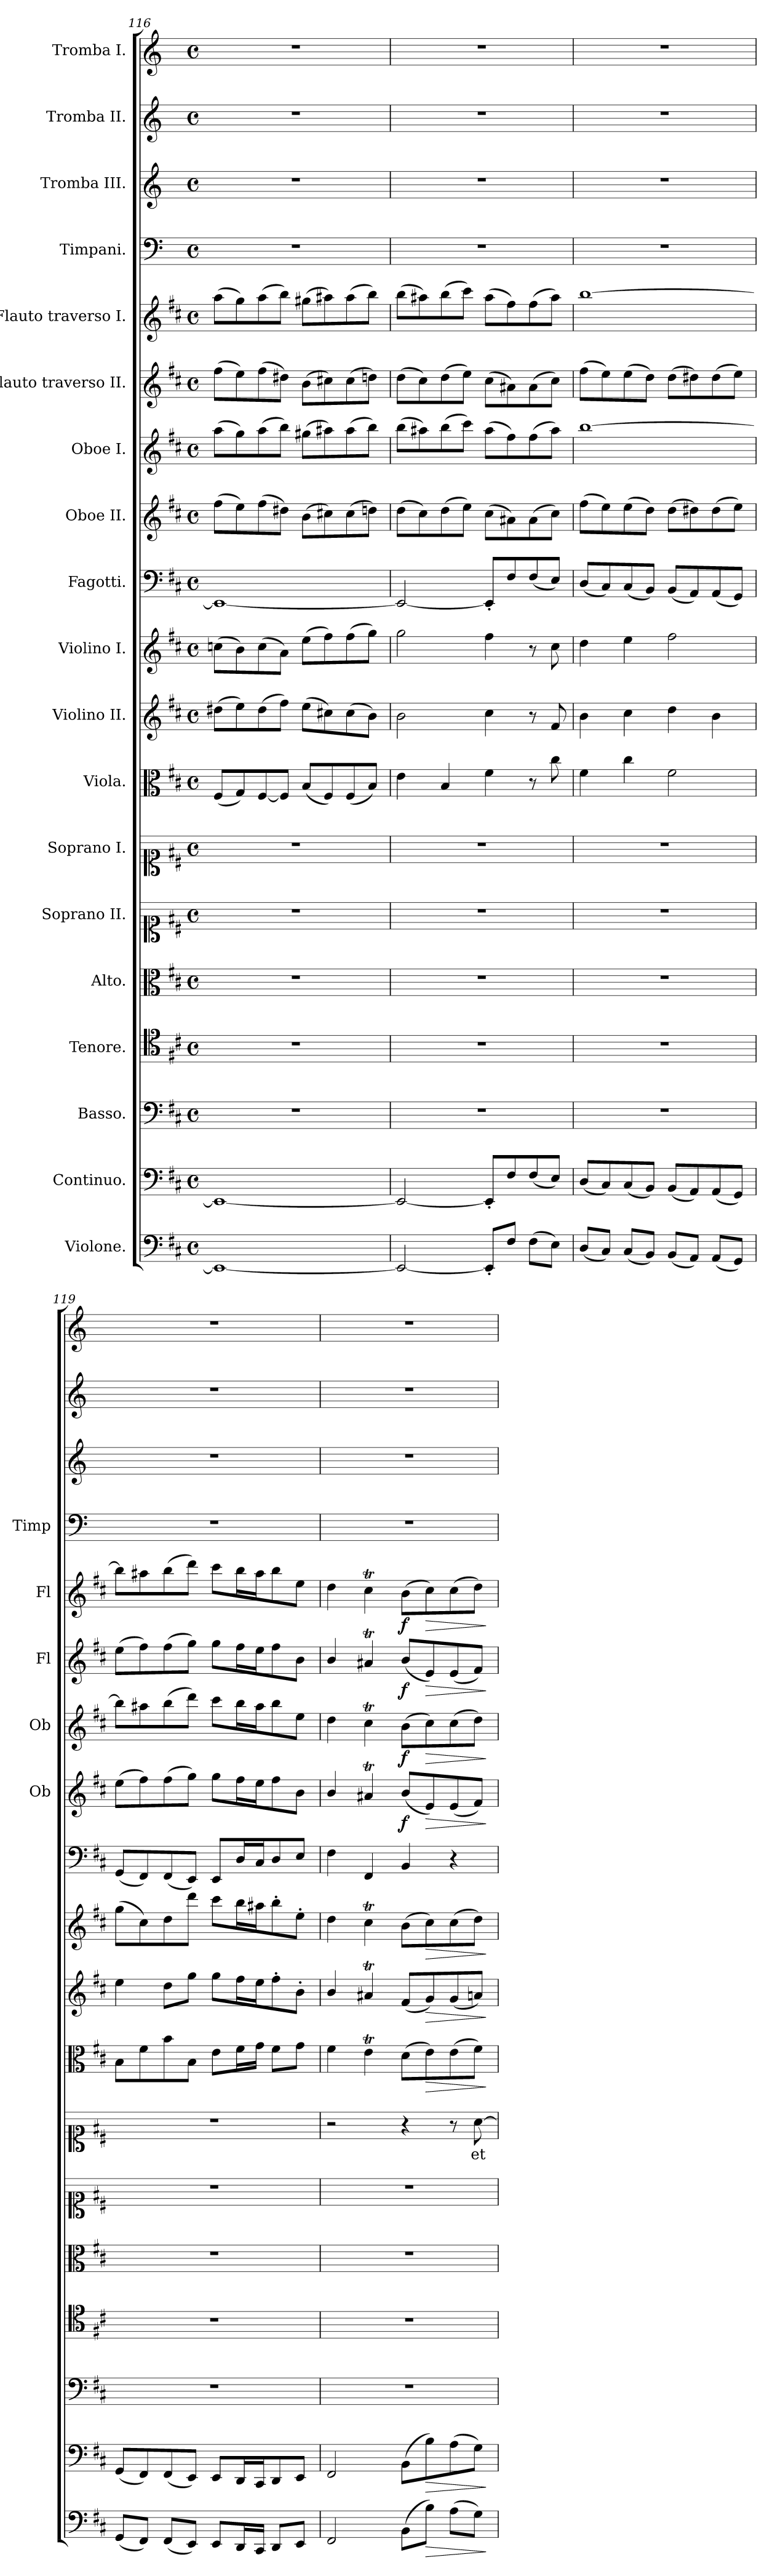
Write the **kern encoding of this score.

**kern	**dynam	**kern	**dynam	**kern	**kern	**kern	**kern	**kern	**text	**dynam	**kern	**dynam	**kern	**dynam	**kern	**dynam	**kern	**kern	**dynam	**kern	**dynam	**kern	**dynam	**kern	**dynam	**kern	**kern	**kern	**kern
*part19	*part19	*part18	*part18	*part17	*part16	*part15	*part14	*part13	*part13	*part13	*part12	*part12	*part11	*part11	*part10	*part10	*part9	*part8	*part8	*part7	*part7	*part6	*part6	*part5	*part5	*part4	*part3	*part2	*part1
*staff19	*staff19	*staff18	*staff18	*staff17	*staff16	*staff15	*staff14	*staff13	*staff13	*staff13	*staff12	*staff12	*staff11	*staff11	*staff10	*staff10	*staff9	*staff8	*staff8	*staff7	*staff7	*staff6	*staff6	*staff5	*staff5	*staff4	*staff3	*staff2	*staff1
*I"Violone.	*	*I"Continuo.	*	*I"Basso.	*I"Tenore.	*I"Alto.	*I"Soprano II.	*I"Soprano I.	*	*	*I"Viola.	*	*I"Violino II.	*	*I"Violino I.	*	*I"Fagotti.	*I"Oboe II.	*	*I"Oboe I.	*	*I"Flauto traverso II.	*	*I"Flauto traverso I.	*	*I"Timpani.	*I"Tromba III.	*I"Tromba II.	*I"Tromba I.
*	*	*	*	*	*	*	*	*	*	*	*	*	*	*	*	*	*	*I'Ob	*	*I'Ob	*	*I'Fl	*	*I'Fl	*	*I'Timp	*	*	*
*clefF4	*	*clefF4	*	*clefF4	*clefC4	*clefC3	*clefC1	*clefC1	*	*	*clefC3	*	*clefG2	*	*clefG2	*	*clefF4	*clefG2	*	*clefG2	*	*clefG2	*	*clefG2	*	*clefF4	*clefG2	*clefG2	*clefG2
*ITrd7c12	*	*	*	*	*	*	*	*	*	*	*	*	*	*	*	*	*	*	*	*	*	*	*	*	*	*ITrd-1c-2	*ITrd-1c-2	*ITrd-1c-2	*ITrd-1c-2
*k[f#c#]	*	*k[f#c#]	*	*k[f#c#]	*k[f#c#]	*k[f#c#]	*k[f#c#]	*k[f#c#]	*	*	*k[f#c#]	*	*k[f#c#]	*	*k[f#c#]	*	*k[f#c#]	*k[f#c#]	*	*k[f#c#]	*	*k[f#c#]	*	*k[f#c#]	*	*k[f#c#]	*k[f#c#]	*k[f#c#]	*k[f#c#]
*M4/4	*	*M4/4	*	*M4/4	*M4/4	*M4/4	*M4/4	*M4/4	*	*	*M4/4	*	*M4/4	*	*M4/4	*	*M4/4	*M4/4	*	*M4/4	*	*M4/4	*	*M4/4	*	*M4/4	*M4/4	*M4/4	*M4/4
*met(c)	*	*met(c)	*	*met(c)	*met(c)	*met(c)	*met(c)	*met(c)	*	*	*met(c)	*	*met(c)	*	*met(c)	*	*met(c)	*met(c)	*	*met(c)	*	*met(c)	*	*met(c)	*	*met(c)	*met(c)	*met(c)	*met(c)
=116	=116	=116	=116	=116	=116	=116	=116	=116	=116	=116	=116	=116	=116	=116	=116	=116	=116	=116	=116	=116	=116	=116	=116	=116	=116	=116	=116	=116	=116
1EEE_	.	1EE_	.	1r	1r	1r	1r	1r	.	.	(8F#/L	.	(8dd#X\L	.	(8ccn\L	.	1EE_	(8ff#\L	.	(8aa\L	.	(8ff#\L	.	(8aa\L	.	1r	1r	1r	1r
.	.	.	.	.	.	.	.	.	.	.	8G/)	.	8ee\)	.	8b\)	.	.	8ee\)	.	8gg\)	.	8ee\)	.	8gg\)	.	.	.	.	.
.	.	.	.	.	.	.	.	.	.	.	[8F#/	.	(8dd#\	.	(8cc\	.	.	(8ff#\	.	(8aa\	.	(8ff#\	.	(8aa\	.	.	.	.	.
.	.	.	.	.	.	.	.	.	.	.	8F#/J]	.	8ff#\J)	.	8a\J)	.	.	8dd#X\J)	.	8bb\J)	.	8dd#X\J)	.	8bb\J)	.	.	.	.	.
.	.	.	.	.	.	.	.	.	.	.	(8B/L	.	(8ee\L	.	(8ee\L	.	.	(8b\L	.	(8gg#X\L	.	(8b\L	.	(8gg#X\L	.	.	.	.	.
.	.	.	.	.	.	.	.	.	.	.	8F#/)	.	8cc#X\)	.	8ff#\)	.	.	8cc#X\)	.	8aa#X\)	.	8cc#X\)	.	8aa#X\)	.	.	.	.	.
.	.	.	.	.	.	.	.	.	.	.	(8F#/	.	(8cc#\	.	(8ff#\	.	.	(8cc#\	.	(8aa#\	.	(8cc#\	.	(8aa#\	.	.	.	.	.
.	.	.	.	.	.	.	.	.	.	.	8B/J)	.	8b\J)	.	8gg\J)	.	.	8ddn\J)	.	8bb\J)	.	8ddn\J)	.	8bb\J)	.	.	.	.	.
=117	=117	=117	=117	=117	=117	=117	=117	=117	=117	=117	=117	=117	=117	=117	=117	=117	=117	=117	=117	=117	=117	=117	=117	=117	=117	=117	=117	=117	=117
2EEE/_	.	2EE/_	.	1r	1r	1r	1r	1r	.	.	4e\	.	2b\	.	2gg\	.	2EE/_	(8dd\L	.	(8bb\L	.	(8dd\L	.	(8bb\L	.	1r	1r	1r	1r
.	.	.	.	.	.	.	.	.	.	.	.	.	.	.	.	.	.	8cc#\)	.	8aa#X\)	.	8cc#\)	.	8aa#X\)	.	.	.	.	.
.	.	.	.	.	.	.	.	.	.	.	4B/	.	.	.	.	.	.	(8dd\	.	(8bb\	.	(8dd\	.	(8bb\	.	.	.	.	.
.	.	.	.	.	.	.	.	.	.	.	.	.	.	.	.	.	.	8ee\J)	.	8ccc#\J)	.	8ee\J)	.	8ccc#\J)	.	.	.	.	.
8EEE'/L]	.	8EE'/L]	.	.	.	.	.	.	.	.	4f#\	.	4cc#\	.	4ff#\	.	8EE'/L]	(8cc#\L	.	(8aa#\L	.	(8cc#\L	.	(8aa#\L	.	.	.	.	.
8FF#/J	.	8F#/	.	.	.	.	.	.	.	.	.	.	.	.	.	.	8F#/	8a#X\)	.	8ff#\)	.	8a#X\)	.	8ff#\)	.	.	.	.	.
(8FF#\L	.	(8F#/	.	.	.	.	.	.	.	.	8r	.	8r	.	8r	.	(8F#/	(8a#\	.	(8ff#\	.	(8a#\	.	(8ff#\	.	.	.	.	.
8EE\J)	.	8E/J)	.	.	.	.	.	.	.	.	8cc#\	.	8f#/	.	8cc#\	.	8E/J)	8cc#\J)	.	8aa#\J)	.	8cc#\J)	.	8aa#\J)	.	.	.	.	.
=118	=118	=118	=118	=118	=118	=118	=118	=118	=118	=118	=118	=118	=118	=118	=118	=118	=118	=118	=118	=118	=118	=118	=118	=118	=118	=118	=118	=118	=118
(8DD/L	.	(8D/L	.	1r	1r	1r	1r	1r	.	.	4f#\	.	4b\	.	4dd\	.	(8D/L	(8ff#\L	.	[1bb	.	(8ff#\L	.	[1bb	.	1r	1r	1r	1r
8CC#/J)	.	8C#/)	.	.	.	.	.	.	.	.	.	.	.	.	.	.	8C#/)	8ee\)	.	.	.	8ee\)	.	.	.	.	.	.	.
(8CC#/L	.	(8C#/	.	.	.	.	.	.	.	.	4cc#\	.	4cc#\	.	4ee\	.	(8C#/	(8ee\	.	.	.	(8ee\	.	.	.	.	.	.	.
8BBB/J)	.	8BB/J)	.	.	.	.	.	.	.	.	.	.	.	.	.	.	8BB/J)	8dd\J)	.	.	.	8dd\J)	.	.	.	.	.	.	.
(8BBB/L	.	(8BB/L	.	.	.	.	.	.	.	.	2f#\	.	4dd\	.	2ff#\	.	(8BB/L	(8dd\L	.	.	.	(8dd\L	.	.	.	.	.	.	.
8AAA/J)	.	8AA/)	.	.	.	.	.	.	.	.	.	.	.	.	.	.	8AA/)	8dd#X\)	.	.	.	8dd#X\)	.	.	.	.	.	.	.
(8AAA/L	.	(8AA/	.	.	.	.	.	.	.	.	.	.	4b\	.	.	.	(8AA/	(8dd#\	.	.	.	(8dd#\	.	.	.	.	.	.	.
8GGG/J)	.	8GG/J)	.	.	.	.	.	.	.	.	.	.	.	.	.	.	8GG/J)	8ee\J)	.	.	.	8ee\J)	.	.	.	.	.	.	.
=119	=119	=119	=119	=119	=119	=119	=119	=119	=119	=119	=119	=119	=119	=119	=119	=119	=119	=119	=119	=119	=119	=119	=119	=119	=119	=119	=119	=119	=119
(8GGG/L	.	(8GG/L	.	1r	1r	1r	1r	1r	.	.	8B\L	.	4ee\	.	(8gg\L	.	(8GG/L	(8ee\L	.	8bb\L]	.	(8ee\L	.	8bb\L]	.	1r	1r	1r	1r
8FFF#/J)	.	8FF#/)	.	.	.	.	.	.	.	.	8f#\	.	.	.	8cc#\)	.	8FF#/)	8ff#\)	.	8aa#X\	.	8ff#\)	.	8aa#X\	.	.	.	.	.
(8FFF#/L	.	(8FF#/	.	.	.	.	.	.	.	.	8b\	.	8dd\L	.	8dd\	.	(8FF#/	(8ff#\	.	(8bb\	.	(8ff#\	.	(8bb\	.	.	.	.	.
8EEE/J)	.	8EE/J)	.	.	.	.	.	.	.	.	8B\J	.	8gg\J	.	8ddd\J	.	8EE/J)	8gg\J)	.	8ddd\J)	.	8gg\J)	.	8ddd\J)	.	.	.	.	.
8EEE/L	.	8EE/L	.	.	.	.	.	.	.	.	8e\L	.	8gg\L	.	8ccc#\L	.	8EE/L	8gg\L	.	8ccc#\L	.	8gg\L	.	8ccc#\L	.	.	.	.	.
16DDD/L	.	16DD/L	.	.	.	.	.	.	.	.	16f#\L	.	16ff#\L	.	16bb\L	.	16D/L	16ff#\L	.	16bb\L	.	16ff#\L	.	16bb\L	.	.	.	.	.
16CCC#/JJ	.	16CC#/J	.	.	.	.	.	.	.	.	16g\JJ	.	16ee\J	.	16aa#X\J	.	16C#/J	16ee\J	.	16aa#\J	.	16ee\J	.	16aa#\J	.	.	.	.	.
8DDD/L	.	8DD/	.	.	.	.	.	.	.	.	8f#\L	.	8ff#'\	.	8bb'\	.	8D/	8ff#\	.	8bb\	.	8ff#\	.	8bb\	.	.	.	.	.
8EEE/J	.	8EE/J	.	.	.	.	.	.	.	.	8g\J	.	8b'\J	.	8ee'\J	.	8E/J	8b\J	.	8ee\J	.	8b\J	.	8ee\J	.	.	.	.	.
=120	=120	=120	=120	=120	=120	=120	=120	=120	=120	=120	=120	=120	=120	=120	=120	=120	=120	=120	=120	=120	=120	=120	=120	=120	=120	=120	=120	=120	=120
2FFF#/	.	2FF#/	.	1r	1r	1r	1r	2r	.	.	4f#\	.	4b/	.	4dd\	.	4F#\	4b/	.	4dd\	.	4b/	.	4dd\	.	1r	1r	1r	1r
.	.	.	.	.	.	.	.	.	.	.	4eT\	.	4a#Xt/	.	4cc#t\	.	4FF#/	4a#Xt/	.	4cc#t\	.	4a#Xt/	.	4cc#t\	.	.	.	.	.
!	!	!	!	!	!	!	!	!	!	!	!	!	!	!	!	!	!	!	!LO:DY:b	!	!LO:DY:b	!	!LO:DY:b	!	!LO:DY:b	!	!	!	!
(8BBB\L	.	(8BB\L	.	.	.	.	.	4r	.	.	(8d\L	.	(8f#/L	.	(8b\L	.	4BB/	(8b/L	f	(8b\L	f	(8b/L	f	(8b\L	f	.	.	.	.
!	!LO:HP:b	!	!LO:HP:b	!	!	!	!	!	!	!	!	!LO:HP:b	!	!LO:HP:b	!	!LO:HP:b	!	!	!LO:HP:b	!	!LO:HP:b	!	!LO:HP:b	!	!LO:HP:b	!	!	!	!
8BB\J)	>	8B\)	>	.	.	.	.	.	.	.	8e\)	>	8g/)	>	8cc#\)	>	.	8e/)	>	8cc#\)	>	8e/)	>	8cc#\)	>	.	.	.	.
(8AA\L	.	(8A\	.	.	.	.	.	8r	.	.	(8e\	.	(8g/	.	(8cc#\	.	4r	(8e/	.	(8cc#\	.	(8e/	.	(8cc#\	.	.	.	.	.
!	!	!	!	!	!	!	!	!	!LO:LY:b	!LO:DY:a	!	!	!	!	!	!	!	!	!	!	!	!	!	!	!	!	!	!	!
8GG\J)	.	8G\J)	.	.	.	.	.	[8a\	et	other-dynamics	8f#\J)	.	8an/J)	.	8dd\J)	.	.	8f#/J)	.	8dd\J)	.	8f#/J)	.	8dd\J)	.	.	.	.	.
.	]	.	]	.	.	.	.	.	.	.	.	]	.	]	.	]	.	.	]	.	]	.	]	.	]	.	.	.	.
=	=	=	=	=	=	=	=	=	=	=	=	=	=	=	=	=	=	=	=	=	=	=	=	=	=	=	=	=	=
*-	*-	*-	*-	*-	*-	*-	*-	*-	*-	*-	*-	*-	*-	*-	*-	*-	*-	*-	*-	*-	*-	*-	*-	*-	*-	*-	*-	*-	*-
